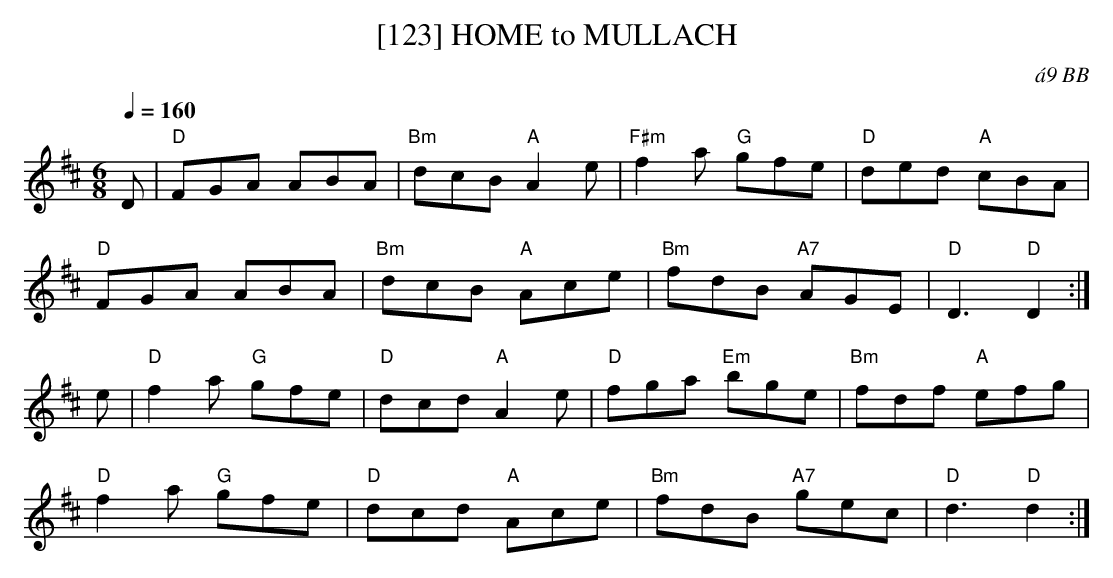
X:1
T:[123] HOME to MULLACH
C:\'a9 BB
Q:1/4=160
M:6/8
L:1/8
K:D
D|"D"FGA ABA|"Bm"dcB "A"A2 e|"F#m"f2 a "G"gfe|"D"ded "A"cBA|
"D"FGA ABA|"Bm"dcB "A"Ace|"Bm"fdB "A7"AGE|"D"D3 "D"D2 :|
e|"D"f2 a "G"gfe|"D"dcd "A"A2 e|"D"fga "Em"bge|"Bm"fdf "A"efg|
"D"f2 a "G"gfe|"D"dcd "A"Ace|"Bm"fdB "A7"gec|"D"d3"D"d2 :|
